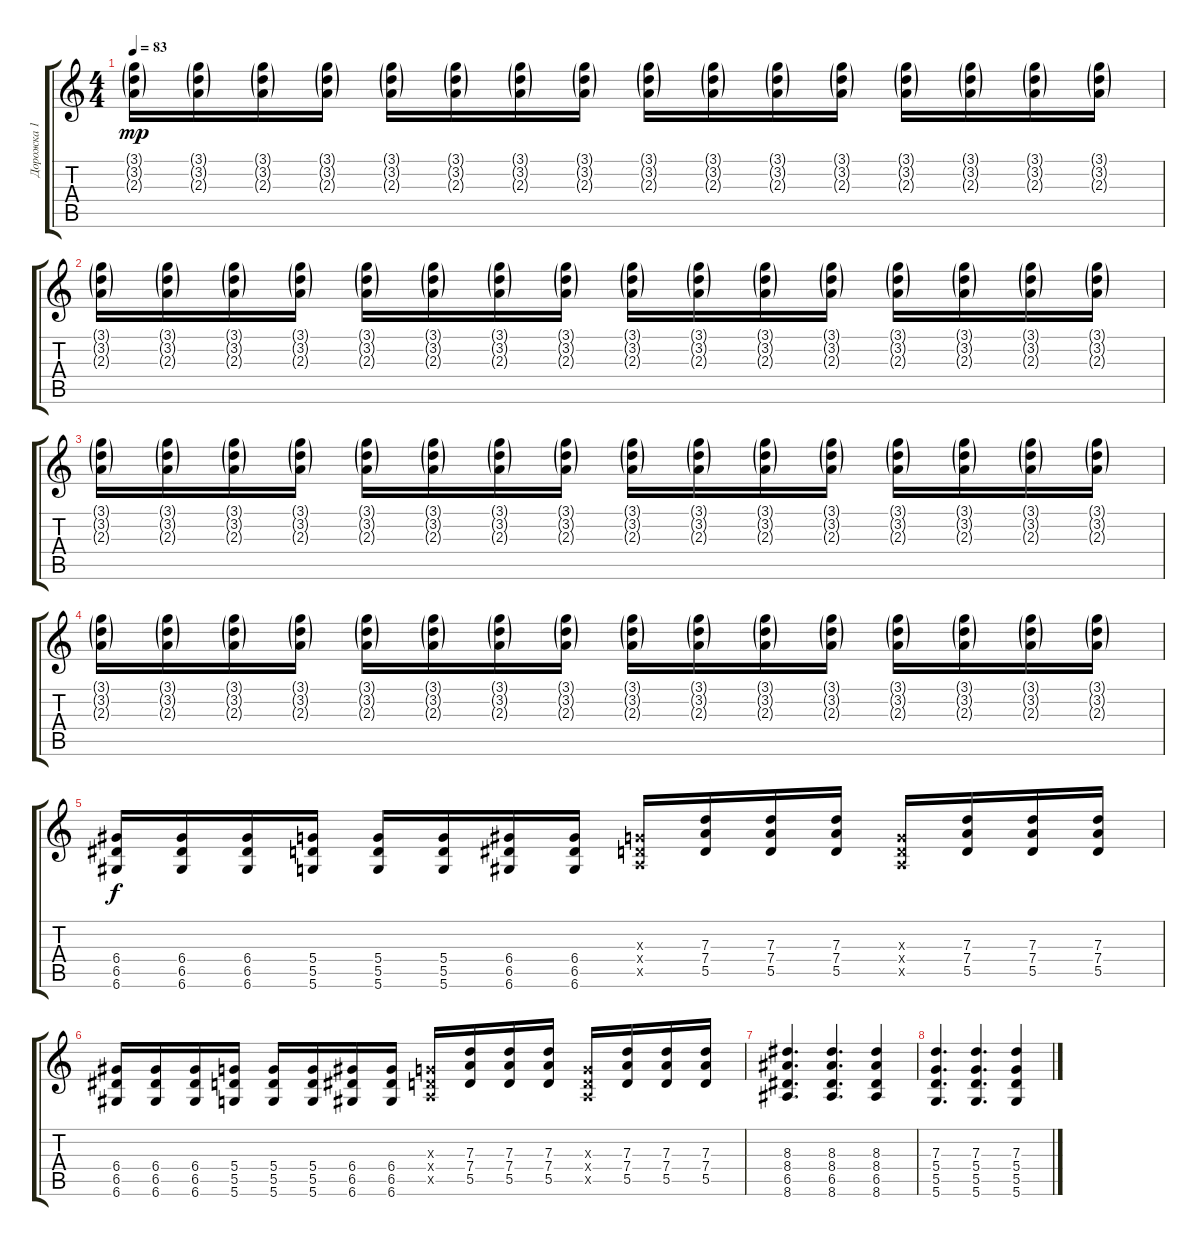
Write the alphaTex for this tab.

\track ("Дорожка 1" "Дорожка 1") {instrument distortionguitar}
\staff {score tabs}
\tuning (E4 B3 G3 D3 A2 D2) {hide}
\ts (4 4)
\tempo 83
\clef g2
\ks c
(3.1{g} 3.2{g} 2.3{g}).16{dy mp} (3.1{g} 3.2{g} 2.3{g}).16 (3.1{g} 3.2{g} 2.3{g}).16 (3.1{g} 3.2{g} 2.3{g}).16 (3.1{g} 3.2{g} 2.3{g}).16 (3.1{g} 3.2{g} 2.3{g}).16 (3.1{g} 3.2{g} 2.3{g}).16 (3.1{g} 3.2{g} 2.3{g}).16 (3.1{g} 3.2{g} 2.3{g}).16 (3.1{g} 3.2{g} 2.3{g}).16 (3.1{g} 3.2{g} 2.3{g}).16 (3.1{g} 3.2{g} 2.3{g}).16 (3.1{g} 3.2{g} 2.3{g}).16 (3.1{g} 3.2{g} 2.3{g}).16 (3.1{g} 3.2{g} 2.3{g}).16 (3.1{g} 3.2{g} 2.3{g}).16 |
(3.1{g} 3.2{g} 2.3{g}).16 (3.1{g} 3.2{g} 2.3{g}).16 (3.1{g} 3.2{g} 2.3{g}).16 (3.1{g} 3.2{g} 2.3{g}).16 (3.1{g} 3.2{g} 2.3{g}).16 (3.1{g} 3.2{g} 2.3{g}).16 (3.1{g} 3.2{g} 2.3{g}).16 (3.1{g} 3.2{g} 2.3{g}).16 (3.1{g} 3.2{g} 2.3{g}).16 (3.1{g} 3.2{g} 2.3{g}).16 (3.1{g} 3.2{g} 2.3{g}).16 (3.1{g} 3.2{g} 2.3{g}).16 (3.1{g} 3.2{g} 2.3{g}).16 (3.1{g} 3.2{g} 2.3{g}).16 (3.1{g} 3.2{g} 2.3{g}).16 (3.1{g} 3.2{g} 2.3{g}).16 |
(3.1{g} 3.2{g} 2.3{g}).16 (3.1{g} 3.2{g} 2.3{g}).16 (3.1{g} 3.2{g} 2.3{g}).16 (3.1{g} 3.2{g} 2.3{g}).16 (3.1{g} 3.2{g} 2.3{g}).16 (3.1{g} 3.2{g} 2.3{g}).16 (3.1{g} 3.2{g} 2.3{g}).16 (3.1{g} 3.2{g} 2.3{g}).16 (3.1{g} 3.2{g} 2.3{g}).16 (3.1{g} 3.2{g} 2.3{g}).16 (3.1{g} 3.2{g} 2.3{g}).16 (3.1{g} 3.2{g} 2.3{g}).16 (3.1{g} 3.2{g} 2.3{g}).16 (3.1{g} 3.2{g} 2.3{g}).16 (3.1{g} 3.2{g} 2.3{g}).16 (3.1{g} 3.2{g} 2.3{g}).16 |
(3.1{g} 3.2{g} 2.3{g}).16 (3.1{g} 3.2{g} 2.3{g}).16 (3.1{g} 3.2{g} 2.3{g}).16 (3.1{g} 3.2{g} 2.3{g}).16 (3.1{g} 3.2{g} 2.3{g}).16 (3.1{g} 3.2{g} 2.3{g}).16 (3.1{g} 3.2{g} 2.3{g}).16 (3.1{g} 3.2{g} 2.3{g}).16 (3.1{g} 3.2{g} 2.3{g}).16 (3.1{g} 3.2{g} 2.3{g}).16 (3.1{g} 3.2{g} 2.3{g}).16 (3.1{g} 3.2{g} 2.3{g}).16 (3.1{g} 3.2{g} 2.3{g}).16 (3.1{g} 3.2{g} 2.3{g}).16 (3.1{g} 3.2{g} 2.3{g}).16 (3.1{g} 3.2{g} 2.3{g}).16 |
(6.4 6.5 6.6).16{dy f volume 13} (6.4 6.5 6.6).16 (6.4 6.5 6.6).16 (5.4 5.5 5.6).16 (5.4 5.5 5.6).16 (5.4 5.5 5.6).16 (6.4 6.5 6.6).16 (6.4 6.5 6.6).16 (0.3{x} 0.4{x} 0.5{x}).16 (7.3 7.4 5.5).16 (7.3 7.4 5.5).16 (7.3 7.4 5.5).16 (0.3{x} 0.4{x} 0.5{x}).16 (7.3 7.4 5.5).16 (7.3 7.4 5.5).16 (7.3 7.4 5.5).16 |
(6.4 6.5 6.6).16 (6.4 6.5 6.6).16 (6.4 6.5 6.6).16 (5.4 5.5 5.6).16 (5.4 5.5 5.6).16 (5.4 5.5 5.6).16 (6.4 6.5 6.6).16 (6.4 6.5 6.6).16 (0.3{x} 0.4{x} 0.5{x}).16 (7.3 7.4 5.5).16 (7.3 7.4 5.5).16 (7.3 7.4 5.5).16 (0.3{x} 0.4{x} 0.5{x}).16 (7.3 7.4 5.5).16 (7.3 7.4 5.5).16 (7.3 7.4 5.5).16 |
(8.3 8.4 6.5 8.6).4{d} (8.3 8.4 6.5 8.6).4{d} (8.3 8.4 6.5 8.6).4 |
(7.3 5.4 5.5 5.6).4{d} (7.3 5.4 5.5 5.6).4{d} (7.3 5.4 5.5 5.6).4
